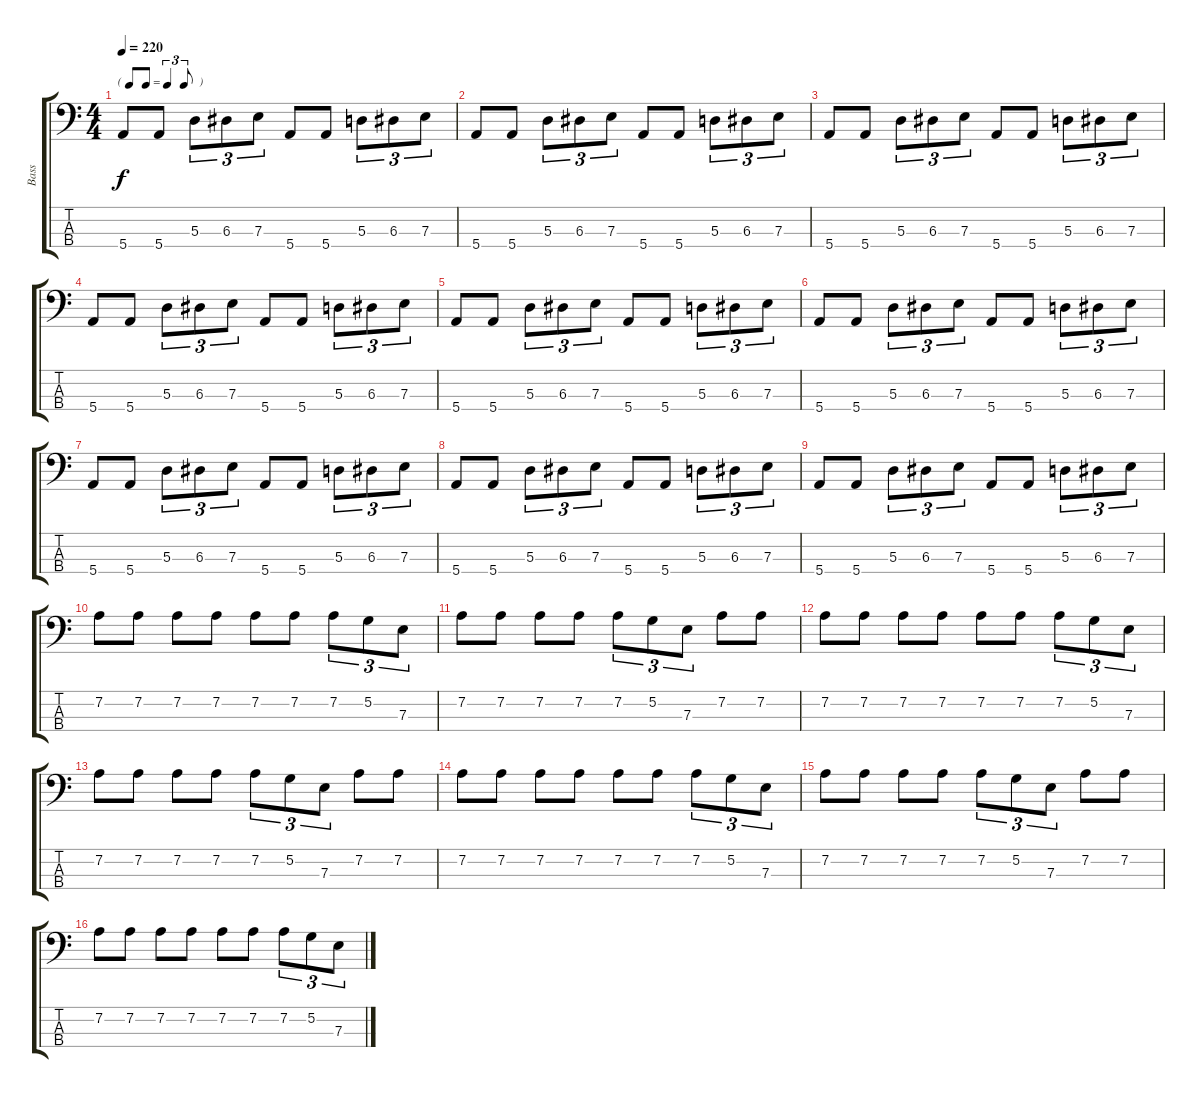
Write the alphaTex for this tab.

\track ("Bass" "Bass") {instrument electricbassfinger}
\staff {score tabs}
\tuning (G2 D2 A1 E1) {hide}
\ts (4 4)
\tf triplet8th
\tempo 220
\clef f4
\ks c
5.4.8{dy f} 5.4.8 5.3.8{tu (3 2)} 6.3.8{tu (3 2)} 7.3.8{tu (3 2)} 5.4.8 5.4.8 5.3.8{tu (3 2)} 6.3.8{tu (3 2)} 7.3.8{tu (3 2)} |
5.4.8 5.4.8 5.3.8{tu (3 2)} 6.3.8{tu (3 2)} 7.3.8{tu (3 2)} 5.4.8 5.4.8 5.3.8{tu (3 2)} 6.3.8{tu (3 2)} 7.3.8{tu (3 2)} |
5.4.8 5.4.8 5.3.8{tu (3 2)} 6.3.8{tu (3 2)} 7.3.8{tu (3 2)} 5.4.8 5.4.8 5.3.8{tu (3 2)} 6.3.8{tu (3 2)} 7.3.8{tu (3 2)} |
5.4.8 5.4.8 5.3.8{tu (3 2)} 6.3.8{tu (3 2)} 7.3.8{tu (3 2)} 5.4.8 5.4.8 5.3.8{tu (3 2)} 6.3.8{tu (3 2)} 7.3.8{tu (3 2)} |
5.4.8 5.4.8 5.3.8{tu (3 2)} 6.3.8{tu (3 2)} 7.3.8{tu (3 2)} 5.4.8 5.4.8 5.3.8{tu (3 2)} 6.3.8{tu (3 2)} 7.3.8{tu (3 2)} |
5.4.8 5.4.8 5.3.8{tu (3 2)} 6.3.8{tu (3 2)} 7.3.8{tu (3 2)} 5.4.8 5.4.8 5.3.8{tu (3 2)} 6.3.8{tu (3 2)} 7.3.8{tu (3 2)} |
5.4.8 5.4.8 5.3.8{tu (3 2)} 6.3.8{tu (3 2)} 7.3.8{tu (3 2)} 5.4.8 5.4.8 5.3.8{tu (3 2)} 6.3.8{tu (3 2)} 7.3.8{tu (3 2)} |
5.4.8 5.4.8 5.3.8{tu (3 2)} 6.3.8{tu (3 2)} 7.3.8{tu (3 2)} 5.4.8 5.4.8 5.3.8{tu (3 2)} 6.3.8{tu (3 2)} 7.3.8{tu (3 2)} |
5.4.8 5.4.8 5.3.8{tu (3 2)} 6.3.8{tu (3 2)} 7.3.8{tu (3 2)} 5.4.8 5.4.8 5.3.8{tu (3 2)} 6.3.8{tu (3 2)} 7.3.8{tu (3 2)} |
7.2.8 7.2.8 7.2.8 7.2.8 7.2.8 7.2.8 7.2.8{tu (3 2)} 5.2.8{tu (3 2)} 7.3.8{tu (3 2)} |
7.2.8 7.2.8 7.2.8 7.2.8 7.2.8{tu (3 2)} 5.2.8{tu (3 2)} 7.3.8{tu (3 2)} 7.2.8 7.2.8 |
7.2.8 7.2.8 7.2.8 7.2.8 7.2.8 7.2.8 7.2.8{tu (3 2)} 5.2.8{tu (3 2)} 7.3.8{tu (3 2)} |
7.2.8 7.2.8 7.2.8 7.2.8 7.2.8{tu (3 2)} 5.2.8{tu (3 2)} 7.3.8{tu (3 2)} 7.2.8 7.2.8 |
7.2.8 7.2.8 7.2.8 7.2.8 7.2.8 7.2.8 7.2.8{tu (3 2)} 5.2.8{tu (3 2)} 7.3.8{tu (3 2)} |
7.2.8 7.2.8 7.2.8 7.2.8 7.2.8{tu (3 2)} 5.2.8{tu (3 2)} 7.3.8{tu (3 2)} 7.2.8 7.2.8 |
7.2.8 7.2.8 7.2.8 7.2.8 7.2.8 7.2.8 7.2.8{tu (3 2)} 5.2.8{tu (3 2)} 7.3.8{tu (3 2)}
